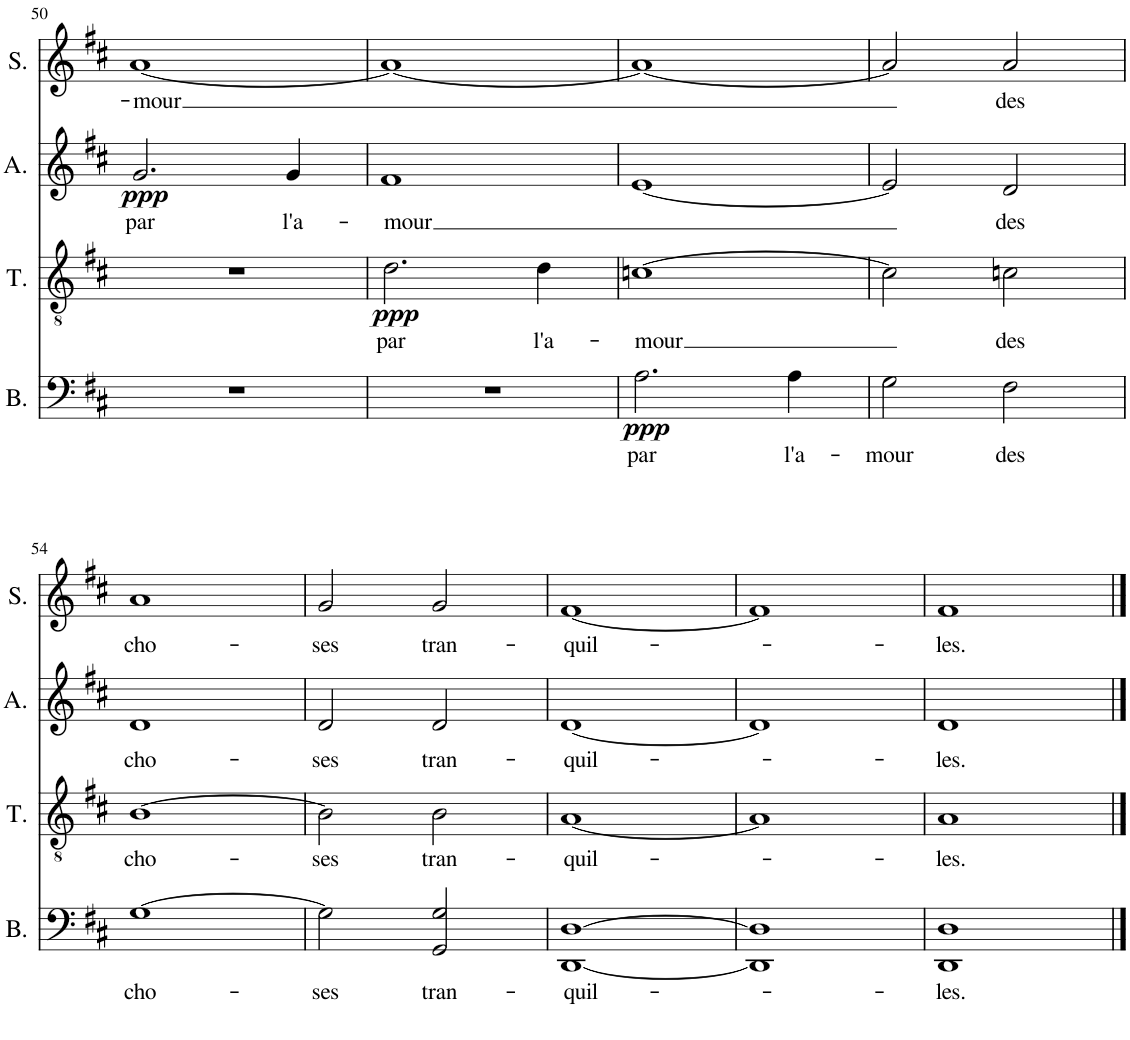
**kern	**text	**dynam	**kern	**text	**dynam	**kern	**text	**dynam	**kern	**text
*part4	*part4	*part4	*part3	*part3	*part3	*part2	*part2	*part2	*part1	*part1
*staff4	*staff4	*staff4	*staff3	*staff3	*staff3	*staff2	*staff2	*staff2	*staff1	*staff1
*I"Basse	*	*	*I"Ténor	*	*	*I"Alto	*	*	*I"Soprano	*
*I'B.	*	*	*I'T.	*	*	*I'A.	*	*	*I'S.	*
!!LO:PB:g=z
*clefF4	*	*	*clefGv2	*	*	*clefG2	*	*	*clefG2	*
*k[f#c#]	*	*	*k[f#c#]	*	*	*k[f#c#]	*	*	*k[f#c#]	*
*M4/4	*	*	*M4/4	*	*	*M4/4	*	*	*M4/4	*
=50	=50	=50	=50	=50	=50	=50	=50	=50	=50	=50
!	!	!	!	!	!	!	!LO:LY:b	!LO:DY:b	!	!LO:LY:b
1r	.	.	1r	.	.	2.g/	par	ppp	[1a	-mour
!	!	!	!	!	!	!	!LO:LY:b	!	!	!
.	.	.	.	.	.	4g/	l'a-	.	.	.
=51	=51	=51	=51	=51	=51	=51	=51	=51	=51	=51
!	!	!	!	!LO:LY:b	!LO:DY:b	!	!LO:LY:b	!	!	!
1r	.	.	2.d\	par	ppp	1f#	-mour	.	1a_	.
!	!	!	!	!LO:LY:b	!	!	!	!	!	!
.	.	.	4d\	l'a-	.	.	.	.	.	.
=52	=52	=52	=52	=52	=52	=52	=52	=52	=52	=52
!	!LO:LY:b	!LO:DY:b	!	!LO:LY:b	!	!	!	!	!	!
2.A\	par	ppp	[1cn	-mour	.	[1e	.	.	1a_	.
!	!LO:LY:b	!	!	!	!	!	!	!	!	!
4A\	l'a-	.	.	.	.	.	.	.	.	.
=53	=53	=53	=53	=53	=53	=53	=53	=53	=53	=53
!	!LO:LY:b	!	!	!	!	!	!	!	!	!
2G\	-mour	.	2c\]	.	.	2e/]	.	.	2a/]	.
!	!LO:LY:b	!	!	!LO:LY:b	!	!	!LO:LY:b	!	!	!LO:LY:b
2F#\	des	.	2cn\	des	.	2d/	des	.	2a/	des
!!LO:LB:g=z
=54	=54	=54	=54	=54	=54	=54	=54	=54	=54	=54
!	!LO:LY:b	!	!	!LO:LY:b	!	!	!LO:LY:b	!	!	!LO:LY:b
[1G	cho-	.	[1B	cho-	.	1d	cho-	.	1a	cho-
=55	=55	=55	=55	=55	=55	=55	=55	=55	=55	=55
!	!LO:LY:b	!	!	!LO:LY:b	!	!	!LO:LY:b	!	!	!LO:LY:b
2G\]	-ses	.	2B\]	-ses	.	2d/	-ses	.	2g/	-ses
!	!LO:LY:b	!	!	!LO:LY:b	!	!	!LO:LY:b	!	!	!LO:LY:b
2GG/ 2G/	tran-	.	2B\	tran-	.	2d/	tran-	.	2g/	tran-
=56	=56	=56	=56	=56	=56	=56	=56	=56	=56	=56
!	!LO:LY:b	!	!	!LO:LY:b	!	!	!LO:LY:b	!	!	!LO:LY:b
[1DD [1D	-quil-	.	[1A	-quil-	.	[1d	-quil-	.	[1f#	-quil-
=57	=57	=57	=57	=57	=57	=57	=57	=57	=57	=57
1DD] 1D]	.	.	1A]	.	.	1d]	.	.	1f#]	.
=58	=58	=58	=58	=58	=58	=58	=58	=58	=58	=58
!	!LO:LY:b	!	!	!LO:LY:b	!	!	!LO:LY:b	!	!	!LO:LY:b
1DD 1D	-les.	.	1A	-les.	.	1d	-les.	.	1f#	-les.
==	==	==	==	==	==	==	==	==	==	==
*-	*-	*-	*-	*-	*-	*-	*-	*-	*-	*-
